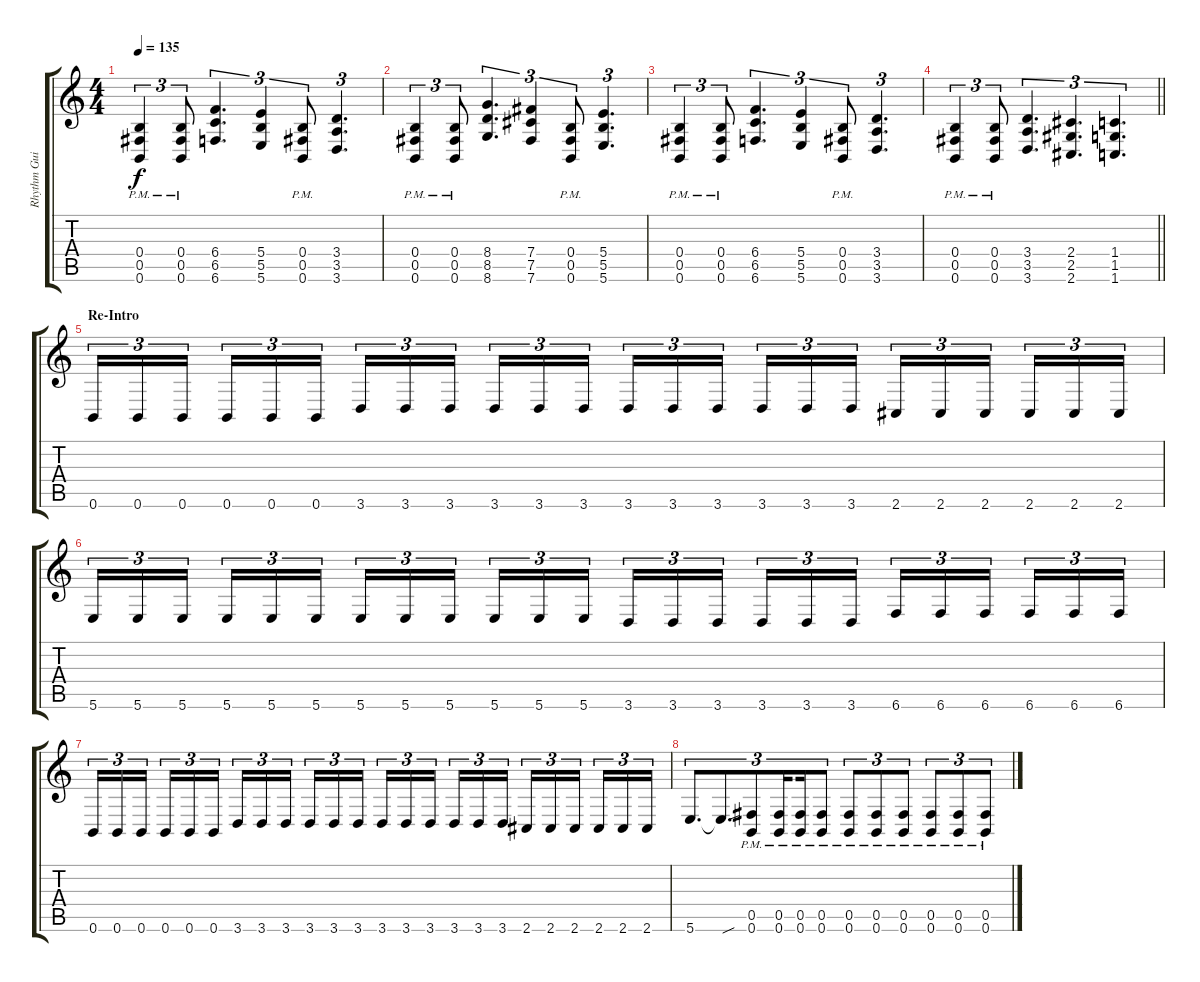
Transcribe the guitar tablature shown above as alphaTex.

\track ("Rhythm Guitar 2" "Rhythm Gui") {instrument distortionguitar}
\staff {score tabs}
\tuning (Db4 Ab3 E3 B2 Gb2 B1) {hide}
\ts (4 4)
\tempo 135
\clef g2
\ks c
(0.4{pm} 0.5{pm} 0.6{pm}).4{tu (3 2) dy f} (0.4{pm} 0.5 0.6).8{tu (3 2)} (6.4 6.5 6.6).4{d tu (3 2)} (5.4 5.5 5.6).4{tu (3 2)} (0.4{pm} 0.5{pm} 0.6{pm}).8{tu (3 2)} (3.4 3.5 3.6).4{d tu (3 2)} |
(0.4{pm} 0.5{pm} 0.6{pm}).4{tu (3 2)} (0.4{pm} 0.5 0.6).8{tu (3 2)} (8.4 8.5 8.6).4{d tu (3 2)} (7.4 7.5 7.6).4{tu (3 2)} (0.4{pm} 0.5{pm} 0.6{pm}).8{tu (3 2)} (5.4 5.5 5.6).4{d tu (3 2)} |
(0.4{pm} 0.5{pm} 0.6{pm}).4{tu (3 2)} (0.4{pm} 0.5 0.6).8{tu (3 2)} (6.4 6.5 6.6).4{d tu (3 2)} (5.4 5.5 5.6).4{tu (3 2)} (0.4{pm} 0.5{pm} 0.6{pm}).8{tu (3 2)} (3.4 3.5 3.6).4{d tu (3 2)} |
\barLineRight lightlight
(0.4{pm} 0.5{pm} 0.6{pm}).4{tu (3 2)} (0.4{pm} 0.5 0.6).8{tu (3 2)} (3.4 3.5 3.6).4{d tu (3 2)} (2.4 2.5 2.6).4{d tu (3 2)} (1.4 1.5 1.6).4{d tu (3 2)} |
\section ("" "Re-Intro")
0.6.16{tu (3 2)} 0.6.16{tu (3 2)} 0.6.16{tu (3 2) beam splitsecondary} 0.6.16{tu (3 2)} 0.6.16{tu (3 2)} 0.6.16{tu (3 2)} 3.6.16{tu (3 2)} 3.6.16{tu (3 2)} 3.6.16{tu (3 2) beam splitsecondary} 3.6.16{tu (3 2)} 3.6.16{tu (3 2)} 3.6.16{tu (3 2)} 3.6.16{tu (3 2)} 3.6.16{tu (3 2)} 3.6.16{tu (3 2) beam splitsecondary} 3.6.16{tu (3 2)} 3.6.16{tu (3 2)} 3.6.16{tu (3 2)} 2.6.16{tu (3 2)} 2.6.16{tu (3 2)} 2.6.16{tu (3 2) beam splitsecondary} 2.6.16{tu (3 2)} 2.6.16{tu (3 2)} 2.6.16{tu (3 2)} |
5.6.16{tu (3 2)} 5.6.16{tu (3 2)} 5.6.16{tu (3 2) beam splitsecondary} 5.6.16{tu (3 2)} 5.6.16{tu (3 2)} 5.6.16{tu (3 2)} 5.6.16{tu (3 2)} 5.6.16{tu (3 2)} 5.6.16{tu (3 2) beam splitsecondary} 5.6.16{tu (3 2)} 5.6.16{tu (3 2)} 5.6.16{tu (3 2)} 3.6.16{tu (3 2)} 3.6.16{tu (3 2)} 3.6.16{tu (3 2) beam splitsecondary} 3.6.16{tu (3 2)} 3.6.16{tu (3 2)} 3.6.16{tu (3 2)} 6.6.16{tu (3 2)} 6.6.16{tu (3 2)} 6.6.16{tu (3 2) beam splitsecondary} 6.6.16{tu (3 2)} 6.6.16{tu (3 2)} 6.6.16{tu (3 2)} |
0.6.16{tu (3 2)} 0.6.16{tu (3 2)} 0.6.16{tu (3 2) beam splitsecondary} 0.6.16{tu (3 2)} 0.6.16{tu (3 2)} 0.6.16{tu (3 2)} 3.6.16{tu (3 2)} 3.6.16{tu (3 2)} 3.6.16{tu (3 2) beam splitsecondary} 3.6.16{tu (3 2)} 3.6.16{tu (3 2)} 3.6.16{tu (3 2)} 3.6.16{tu (3 2)} 3.6.16{tu (3 2)} 3.6.16{tu (3 2) beam splitsecondary} 3.6.16{tu (3 2)} 3.6.16{tu (3 2)} 3.6.16{tu (3 2)} 2.6.16{tu (3 2)} 2.6.16{tu (3 2)} 2.6.16{tu (3 2) beam splitsecondary} 2.6.16{tu (3 2)} 2.6.16{tu (3 2)} 2.6.16{tu (3 2)} |
5.6.8{d tu (3 2)} 5.6{sou t}.8{d tu (3 2)} (0.5{pm} 0.6{pm}).8{tu (3 2)} (0.5{pm} 0.6{pm}).16{tu (3 2) beam splitsecondary} (0.5{pm} 0.6{pm}).16{tu (3 2)} (0.5{pm} 0.6{pm}).8{tu (3 2)} (0.5{pm} 0.6{pm}).8{tu (3 2)} (0.5{pm} 0.6{pm}).8{tu (3 2)} (0.5{pm} 0.6{pm}).8{tu (3 2)} (0.5{pm} 0.6{pm}).8{tu (3 2)} (0.5{pm} 0.6{pm}).8{tu (3 2)} (0.5{pm} 0.6{pm}).8{tu (3 2)}
